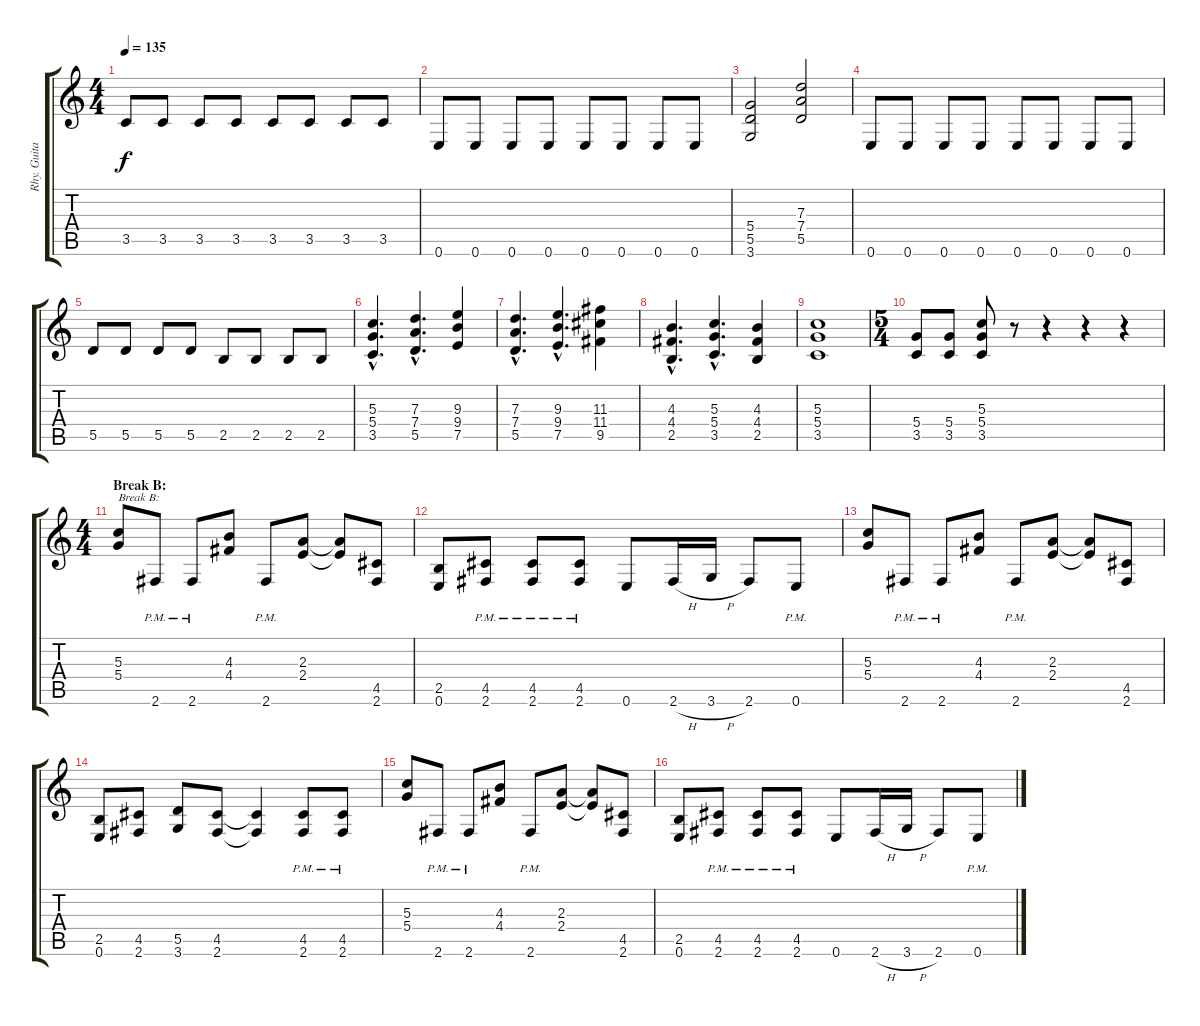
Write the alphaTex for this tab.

\track ("Rhy. Guitar 2" "Rhy. Guita") {instrument distortionguitar}
\staff {score tabs}
\tuning (E4 B3 G3 D3 A2 E2) {hide}
\ts (4 4)
\tempo 135
\clef g2
\ks c
3.5.8{dy f} 3.5.8 3.5.8 3.5.8 3.5.8 3.5.8 3.5.8 3.5.8 |
0.6.8 0.6.8 0.6.8 0.6.8 0.6.8 0.6.8 0.6.8 0.6.8 |
(5.4 5.5 3.6).2 (7.3 7.4 5.5).2 |
0.6.8 0.6.8 0.6.8 0.6.8 0.6.8 0.6.8 0.6.8 0.6.8 |
5.5.8 5.5.8 5.5.8 5.5.8 2.5.8 2.5.8 2.5.8 2.5.8 |
(5.3{hac} 5.4{hac} 3.5{hac}).4{d} (7.3{hac} 7.4{hac} 5.5{hac}).4{d} (9.3 9.4 7.5).4 |
(7.3{hac} 7.4{hac} 5.5{hac}).4{d} (9.3{hac} 9.4{hac} 7.5{hac}).4{d} (11.3 11.4 9.5).4 |
(4.3{hac} 4.4{hac} 2.5{hac}).4{d} (5.3{hac} 5.4{hac} 3.5{hac}).4{d} (4.3 4.4 2.5).4 |
(5.3 5.4 3.5).1 |
\ts (5 4)
(5.4 3.5).8 (5.4 3.5).8 (5.3 5.4 3.5).8 r.8 r.4 r.4 r.4 |
\ts (4 4)
\section ("" "Break B:")
(5.3 5.4).8{txt "Break B:"} 2.6{pm}.8 2.6{pm}.8 (4.3 4.4).8 2.6{pm}.8 (2.3 2.4).8 (2.3{t} 2.4{t}).8 (4.5 2.6).8 |
(2.5 0.6).8 (4.5{pm} 2.6{pm}).8 (4.5{pm} 2.6{pm}).8 (4.5{pm} 2.6{pm}).8 0.6.8 2.6{h}.16 3.6{h}.16 2.6.8 0.6{pm}.8 |
(5.3 5.4).8 2.6{pm}.8 2.6{pm}.8 (4.3 4.4).8 2.6{pm}.8 (2.3 2.4).8 (2.3{t} 2.4{t}).8 (4.5 2.6).8 |
(2.5 0.6).8 (4.5 2.6).8 (5.5 3.6).8 (4.5 2.6).8 (4.5{t} 2.6{t}).4 (4.5{pm} 2.6{pm}).8 (4.5{pm} 2.6{pm}).8 |
(5.3 5.4).8 2.6{pm}.8 2.6{pm}.8 (4.3 4.4).8 2.6{pm}.8 (2.3 2.4).8 (2.3{t} 2.4{t}).8 (4.5 2.6).8 |
(2.5 0.6).8 (4.5{pm} 2.6{pm}).8 (4.5{pm} 2.6{pm}).8 (4.5{pm} 2.6{pm}).8 0.6.8 2.6{h}.16 3.6{h}.16 2.6.8 0.6{pm}.8
